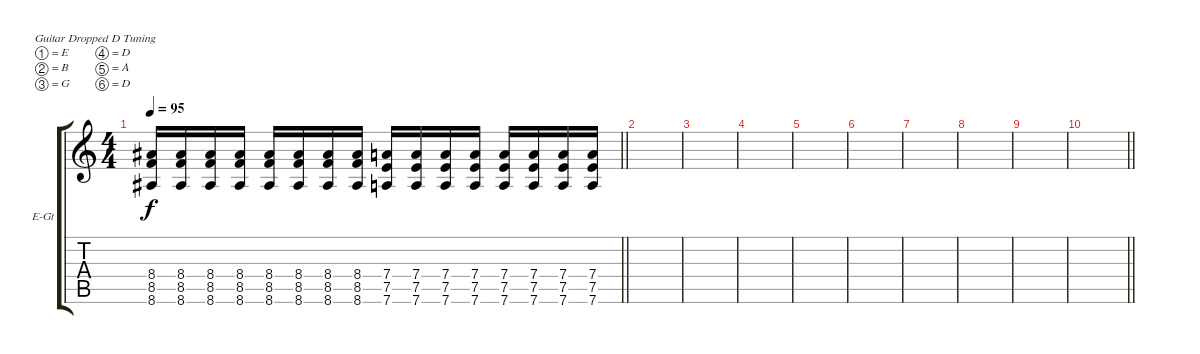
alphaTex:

\bracketExtendMode groupsimilarinstruments
\firstSystemTrackNameOrientation horizontal
\otherSystemsTrackNameOrientation horizontal
\track ("Aditional Guitar" "E-Gt") {instrument distortionguitar}
\staff {score tabs}
\tuning (E4 B3 G3 D3 A2 D2)
\ts (4 4)
\tempo 95
\clef g2
\scale
0.333333
\barLineRight lightlight
\ks c
(8.4 8.5 8.6).16{dy f} (8.4 8.5 8.6).16 (8.4 8.5 8.6).16 (8.4 8.5 8.6).16 (8.4 8.5 8.6).16 (8.4 8.5 8.6).16 (8.4 8.5 8.6).16 (8.4 8.5 8.6).16 (7.4 7.5 7.6).16 (7.4 7.5 7.6).16 (7.4 7.5 7.6).16 (7.4 7.5 7.6).16 (7.4 7.5 7.6).16 (7.4 7.5 7.6).16 (7.4 7.5 7.6).16 (7.6 7.5 7.4).16 |
\scale
0.333333 |
\scale
0.333333 |
\scale
0.333333 |
\scale
0.333333 |
\scale
0.333333 |
\scale
0.333333 |
\scale
0.333333 |
\scale
0.333333 |
\scale
0.333333
\barLineRight lightlight
|
\scale
0.333333 |
\scale
0.333333 |
\scale
0.333333 |
\scale
0.333333 |
\scale
0.333333 |
\scale
0.333333
